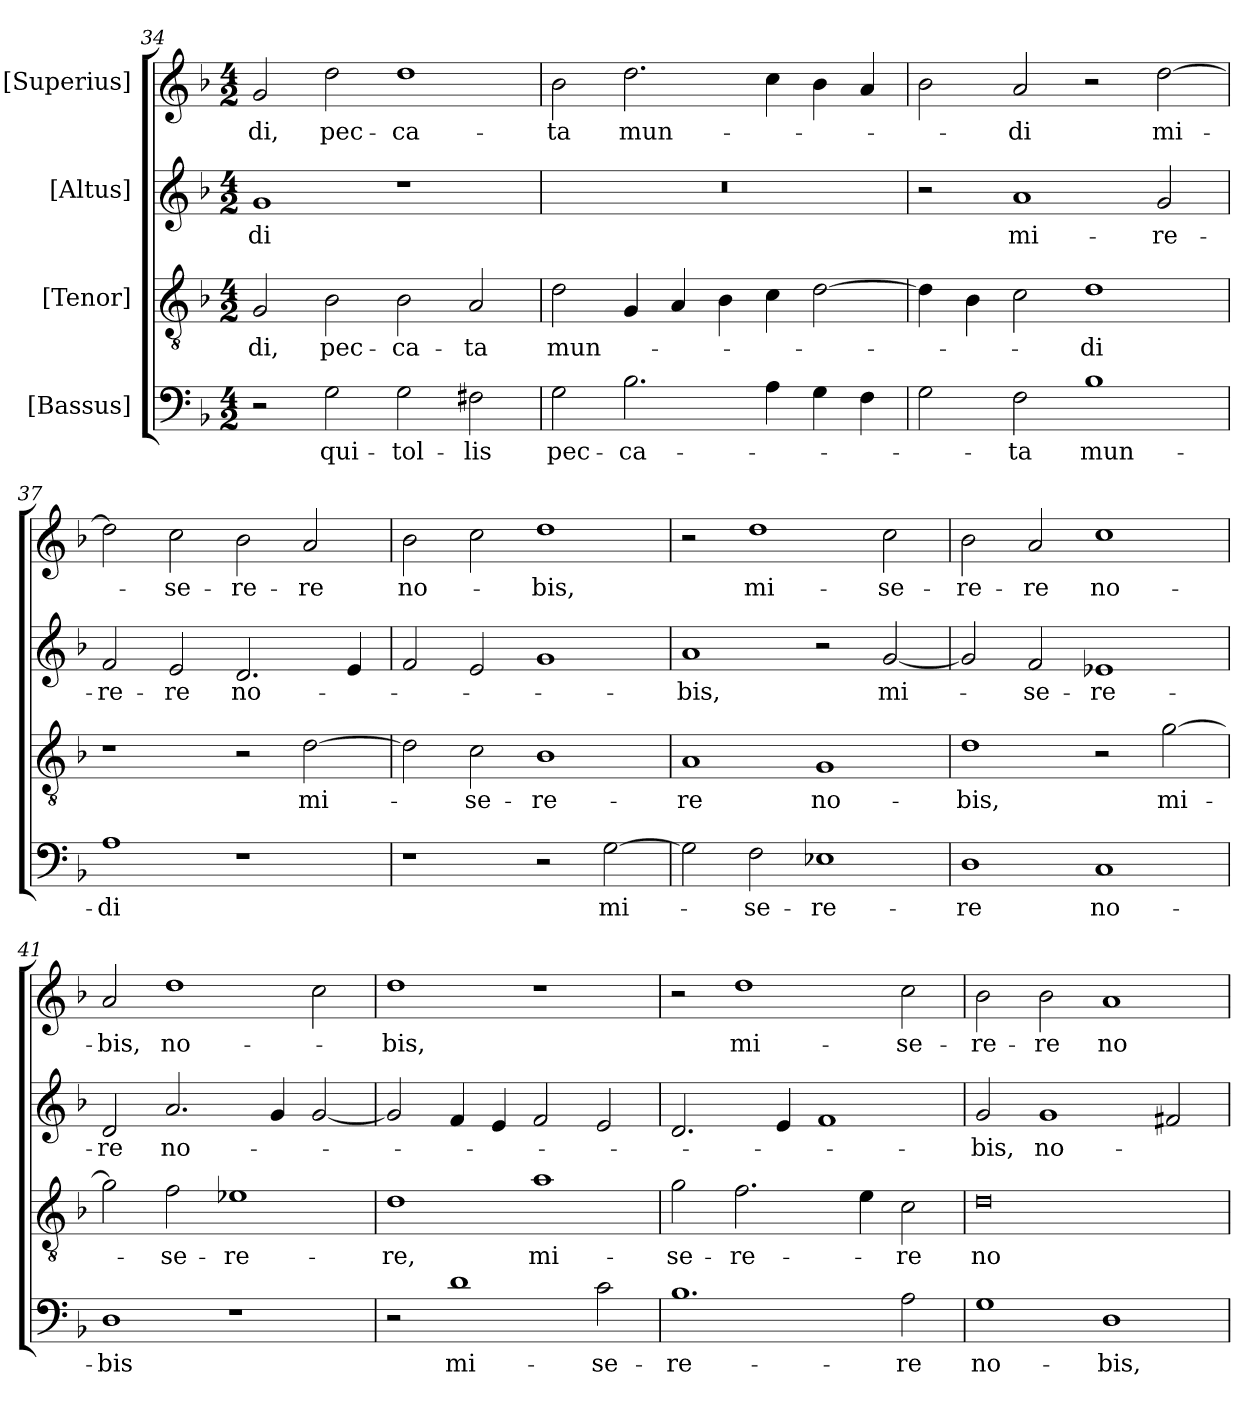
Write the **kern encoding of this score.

**kern	**text	**kern	**text	**kern	**text	**kern	**text
*part4	*part4	*part3	*part3	*part2	*part2	*part1	*part1
*staff4	*staff4	*staff3	*staff3	*staff2	*staff2	*staff1	*staff1
*I"[Bassus]	*	*I"[Tenor]	*	*I"[Altus]	*	*I"[Superius]	*
*clefF4	*	*clefGv2	*	*clefG2	*	*clefG2	*
*k[b-]	*	*k[b-]	*	*k[b-]	*	*k[b-]	*
*M4/2	*	*M4/2	*	*M4/2	*	*M4/2	*
=34	=34	=34	=34	=34	=34	=34	=34
2r	.	2G/	-di,	1g/	-di	2g/	-di,
2G\	qui-	2B-\	pec-	.	.	2dd\	pec-
2G\	tol-	2B-\	-ca-	1r	.	1dd\	-ca-
2F#X\	-lis	2A/	-ta	.	.	.	.
=35	=35	=35	=35	=35	=35	=35	=35
2G\	pec-	2d\	mun-	0r	.	2b-\	-ta
2.B-\	-ca-	4G/	.	.	.	2.dd\	mun-
.	.	4A/	.	.	.	.	.
.	.	4B-\	.	.	.	.	.
4A\	.	4c\	.	.	.	4cc\	.
4G\	.	[2d\	.	.	.	4b-\	.
4F\	.	.	.	.	.	4a/	.
=36	=36	=36	=36	=36	=36	=36	=36
2G\	.	4d\]	.	2r	.	2b-\	.
.	.	4B-\	.	.	.	.	.
2F\	-ta	2c\	.	1a/	mi-	2a/	-di
1B-\	mun-	1d\	-di	.	.	2r	.
.	.	.	.	2g/	-re-	[2dd\	mi-
=37	=37	=37	=37	=37	=37	=37	=37
1A\	-di	1r	.	2f/	-re-	2dd\]	.
.	.	.	.	2e/	-re	2cc\	-se-
1r	.	2r	.	2.d/	no-	2b-\	-re-
.	.	[2d\	mi-	.	.	2a/	-re
.	.	.	.	4e/	.	.	.
=38	=38	=38	=38	=38	=38	=38	=38
1r	.	2d\]	.	2f/	.	2b-\	no-
.	.	2c\	-se-	2e/	.	2cc\	.
2r	.	1B-\	-re-	1g/	.	1dd\	-bis,
[2G\	mi-	.	.	.	.	.	.
=39	=39	=39	=39	=39	=39	=39	=39
2G\]	.	1A/	-re	1a/	-bis,	2r	.
2F\	-se-	.	.	.	.	1dd\	mi-
1E-X\	-re-	1G/	no-	2r	.	.	.
.	.	.	.	[2g/	mi-	2cc\	-se-
=40	=40	=40	=40	=40	=40	=40	=40
1D\	-re	1d\	-bis,	2g/]	.	2b-\	-re-
.	.	.	.	2f/	-se-	2a/	-re
1C/	no-	2r	.	1e-X/	-re-	1cc\	no-
.	.	[2g\	mi-	.	.	.	.
=41	=41	=41	=41	=41	=41	=41	=41
1D\	-bis	2g\]	.	2d/	-re	2a/	-bis,
.	.	2f\	-se-	2.a/	no-	1dd\	no-
1r	.	1e-X\	-re-	.	.	.	.
.	.	.	.	4g/	.	.	.
.	.	.	.	[2g/	.	2cc\	.
=42	=42	=42	=42	=42	=42	=42	=42
2r	.	1d\	-re,	2g/]	.	1dd\	-bis,
1d\	mi-	.	.	4f/	.	.	.
.	.	.	.	4e/	.	.	.
.	.	1a\	mi-	2f/	.	1r	.
2c\	-se-	.	.	2e/	.	.	.
=43	=43	=43	=43	=43	=43	=43	=43
1.B-\	-re-	2g\	-se-	2.d/	.	2r	.
.	.	2.f\	-re-	.	.	1dd\	mi-
.	.	.	.	4e/	.	.	.
.	.	.	.	1f/	.	.	.
.	.	4e\	.	.	.	.	.
2A\	-re	2c\	-re	.	.	2cc\	-se-
=44	=44	=44	=44	=44	=44	=44	=44
1G\	no-	0d\	no-	2g/	-bis,	2b-\	-re-
.	.	.	.	1g/	no-	2b-\	-re
1D\	-bis,	.	.	.	.	1a/	no-
.	.	.	.	2f#X/	.	.	.
=	=	=	=	=	=	=	=
*-	*-	*-	*-	*-	*-	*-	*-
